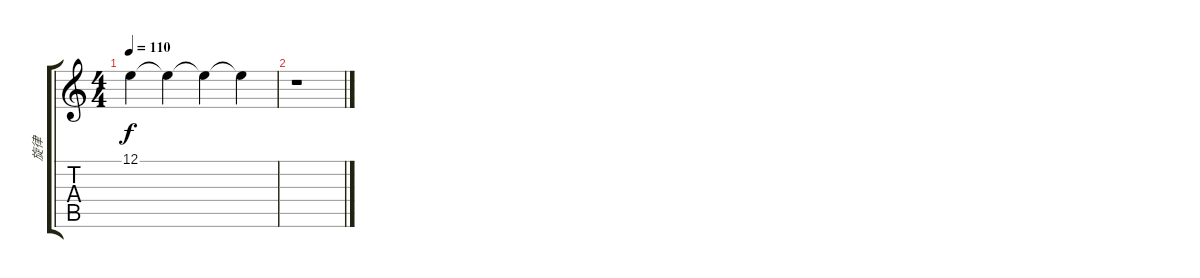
\track ("旋律" "旋律") {instrument voiceoohs}
\staff {score tabs}
\tuning (E4 B3 G3 D3 A2 E2) {hide}
\ts (4 4)
\tempo 110
\clef g2
\ks c
12.1.4{dy f} 12.1{t}.4 12.1{t}.4 12.1{t}.4 |
r.1
